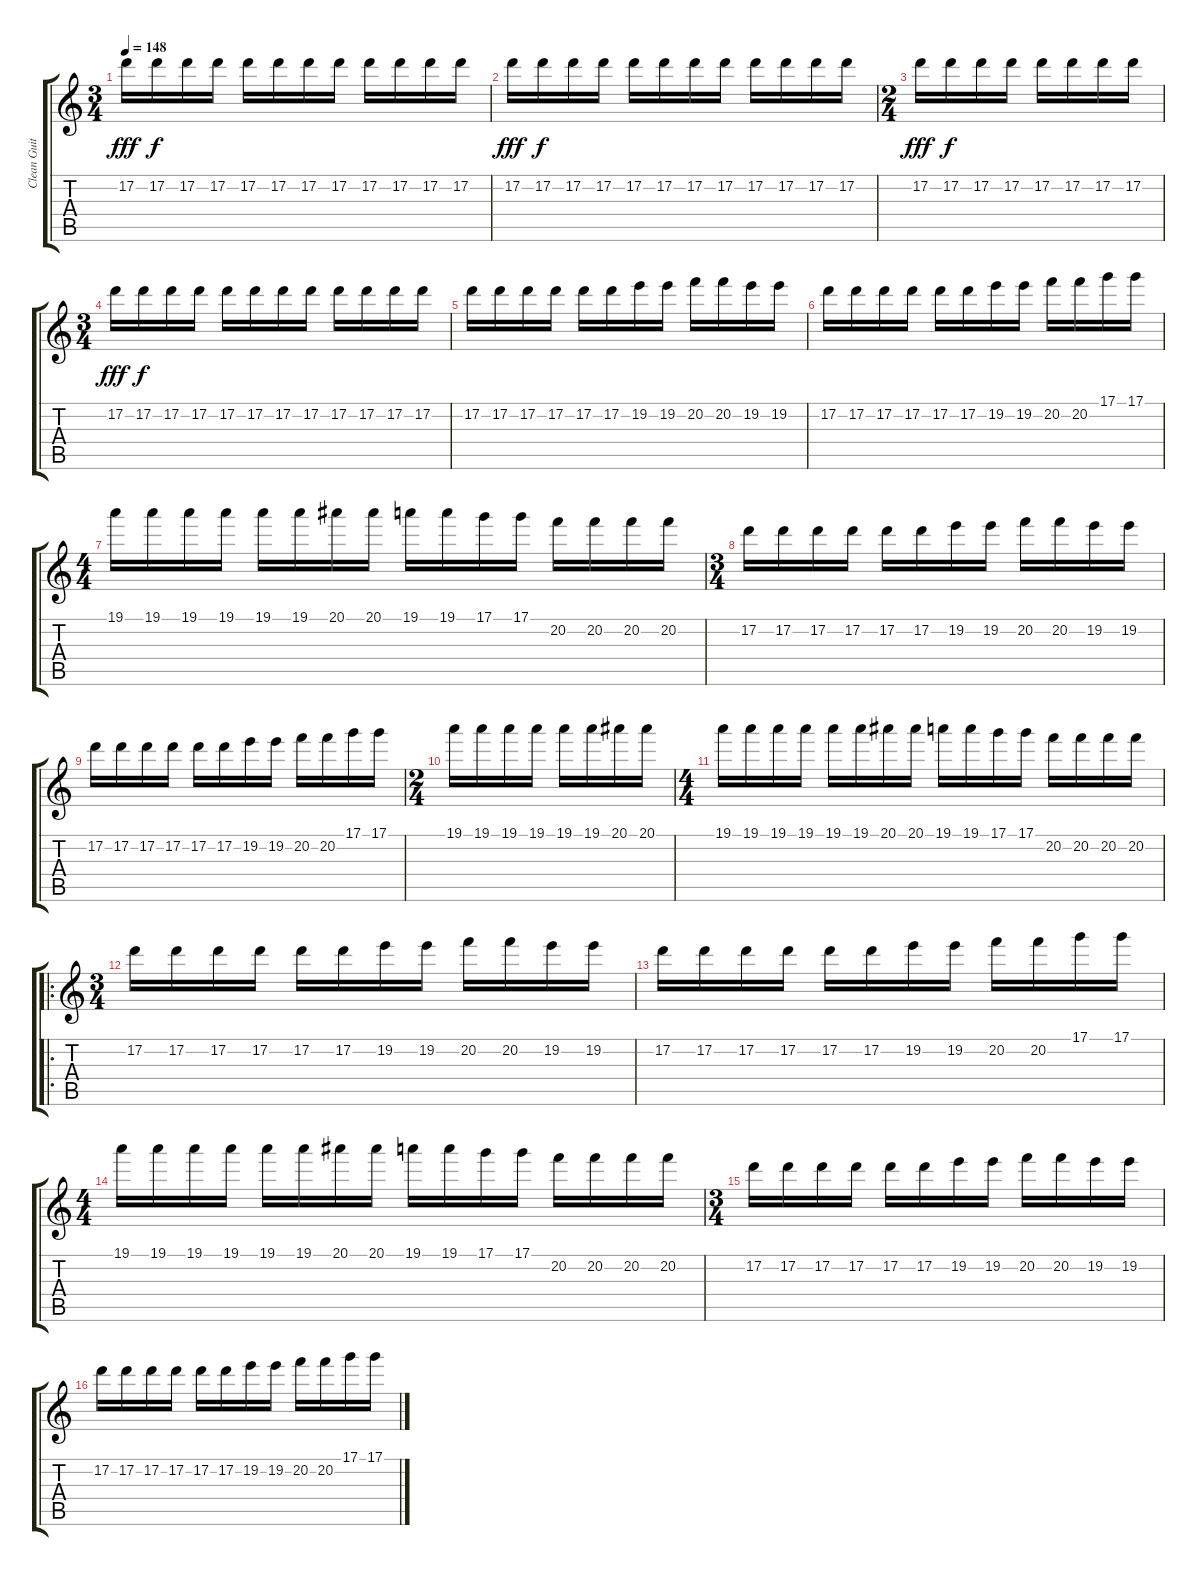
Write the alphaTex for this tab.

\track ("Clean Guitar Fills" "Clean Guit") {instrument electricguitarclean}
\staff {score tabs}
\tuning (D4 A3 F3 C3 G2 C2) {hide}
\ts (3 4)
\tempo 148
\clef g2
\ks c
17.2.16{dy fff} 17.2.16{dy f} 17.2.16 17.2.16 17.2.16 17.2.16 17.2.16 17.2.16 17.2.16 17.2.16 17.2.16 17.2.16 |
17.2.16{dy fff} 17.2.16{dy f} 17.2.16 17.2.16 17.2.16 17.2.16 17.2.16 17.2.16 17.2.16 17.2.16 17.2.16 17.2.16 |
\ts (2 4)
17.2.16{dy fff} 17.2.16{dy f} 17.2.16 17.2.16 17.2.16 17.2.16 17.2.16 17.2.16 |
\ts (3 4)
17.2.16{dy fff} 17.2.16{dy f} 17.2.16 17.2.16 17.2.16 17.2.16 17.2.16 17.2.16 17.2.16 17.2.16 17.2.16 17.2.16 |
17.2.16 17.2.16 17.2.16 17.2.16 17.2.16 17.2.16 19.2.16 19.2.16 20.2.16 20.2.16 19.2.16 19.2.16 |
17.2.16 17.2.16 17.2.16 17.2.16 17.2.16 17.2.16 19.2.16 19.2.16 20.2.16 20.2.16 17.1.16 17.1.16 |
\ts (4 4)
19.1.16 19.1.16 19.1.16 19.1.16 19.1.16 19.1.16 20.1.16 20.1.16 19.1.16 19.1.16 17.1.16 17.1.16 20.2.16 20.2.16 20.2.16 20.2.16 |
\ts (3 4)
17.2.16 17.2.16 17.2.16 17.2.16 17.2.16 17.2.16 19.2.16 19.2.16 20.2.16 20.2.16 19.2.16 19.2.16 |
17.2.16 17.2.16 17.2.16 17.2.16 17.2.16 17.2.16 19.2.16 19.2.16 20.2.16 20.2.16 17.1.16 17.1.16 |
\ts (2 4)
19.1.16 19.1.16 19.1.16 19.1.16 19.1.16 19.1.16 20.1.16 20.1.16 |
\ts (4 4)
19.1.16 19.1.16 19.1.16 19.1.16 19.1.16 19.1.16 20.1.16 20.1.16 19.1.16 19.1.16 17.1.16 17.1.16 20.2.16 20.2.16 20.2.16 20.2.16 |
\ro
\ts (3 4)
17.2.16 17.2.16 17.2.16 17.2.16 17.2.16 17.2.16 19.2.16 19.2.16 20.2.16 20.2.16 19.2.16 19.2.16 |
17.2.16 17.2.16 17.2.16 17.2.16 17.2.16 17.2.16 19.2.16 19.2.16 20.2.16 20.2.16 17.1.16 17.1.16 |
\ts (4 4)
19.1.16 19.1.16 19.1.16 19.1.16 19.1.16 19.1.16 20.1.16 20.1.16 19.1.16 19.1.16 17.1.16 17.1.16 20.2.16 20.2.16 20.2.16 20.2.16 |
\ts (3 4)
17.2.16 17.2.16 17.2.16 17.2.16 17.2.16 17.2.16 19.2.16 19.2.16 20.2.16 20.2.16 19.2.16 19.2.16 |
17.2.16 17.2.16 17.2.16 17.2.16 17.2.16 17.2.16 19.2.16 19.2.16 20.2.16 20.2.16 17.1.16 17.1.16
